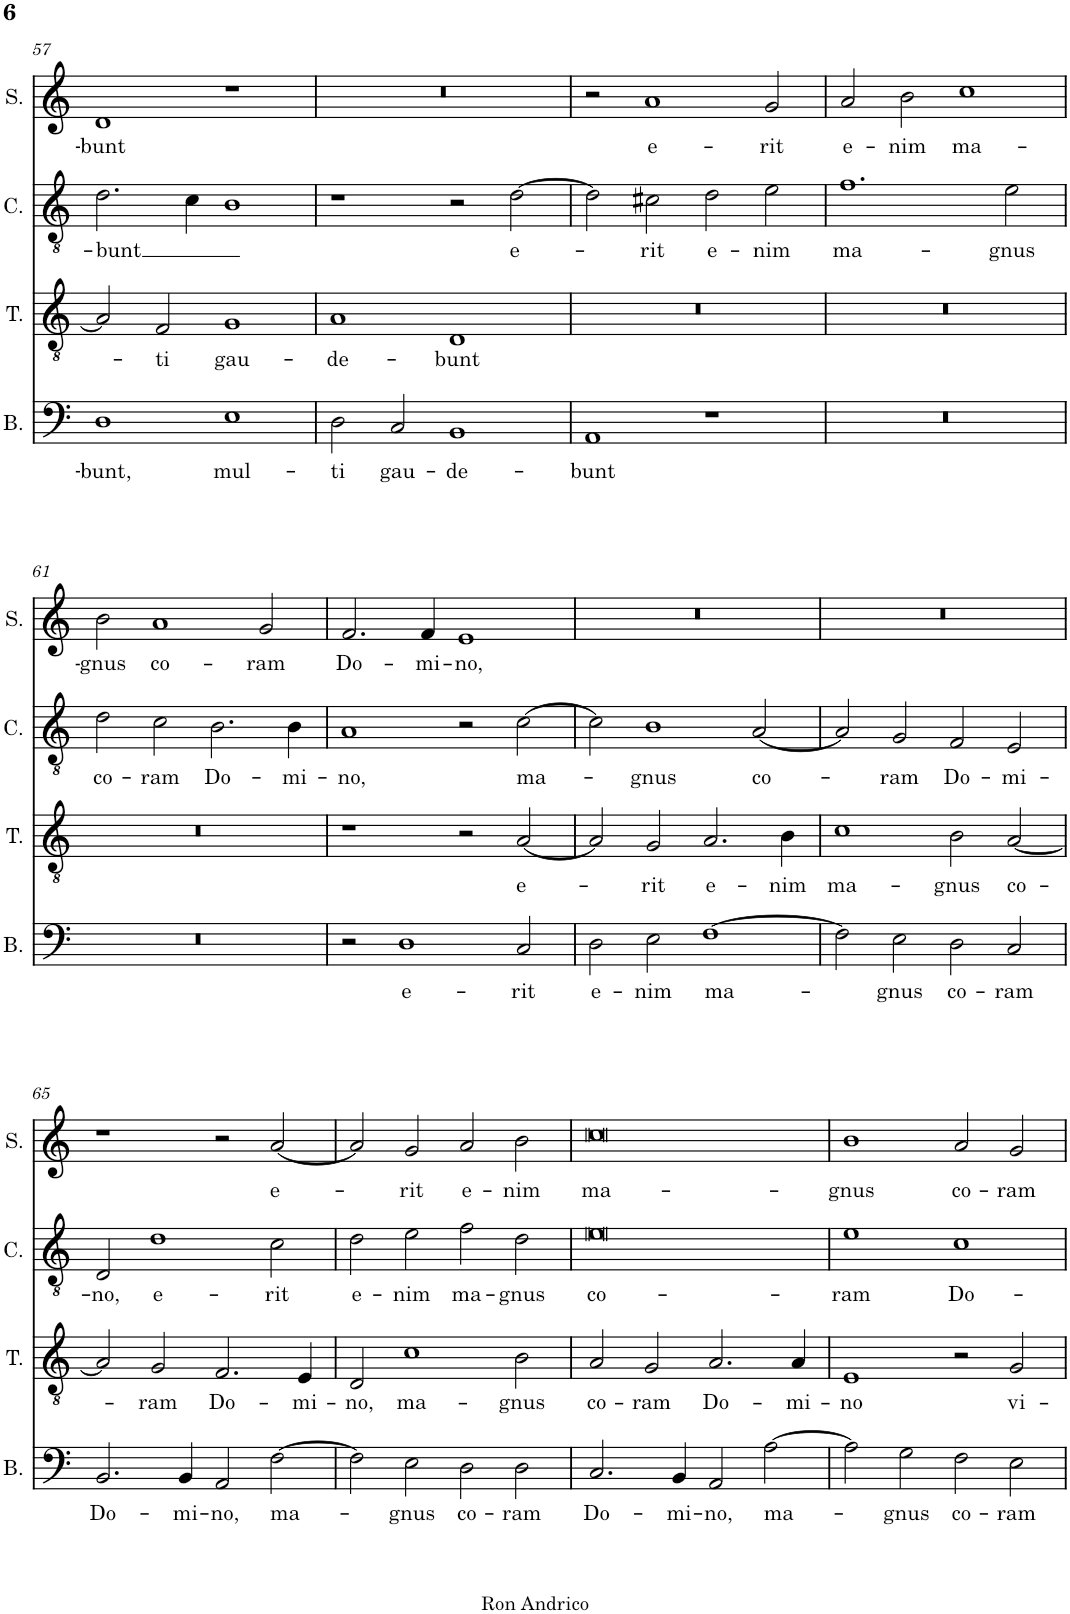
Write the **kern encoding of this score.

**kern	**text	**kern	**text	**kern	**text	**kern	**text
*part4	*part4	*part3	*part3	*part2	*part2	*part1	*part1
*staff4	*staff4	*staff3	*staff3	*staff2	*staff2	*staff1	*staff1
*I"Bassus	*	*I"Tenor	*	*I"Contratenor	*	*I"Superius	*
*I'B.	*	*I'T.	*	*I'C.	*	*I'S.	*
!!LO:PB:g=z
*clefF4	*	*clefGv2	*	*clefGv2	*	*clefG2	*
*k[]	*	*k[]	*	*k[]	*	*k[]	*
*M4/2	*	*M4/2	*	*M4/2	*	*M4/2	*
=57	=57	=57	=57	=57	=57	=57	=57
!	!LO:LY:b	!	!	!	!LO:LY:b	!	!LO:LY:b
1D	-bunt,	2A/]	.	2.d\	-bunt	1d	-bunt
!	!	!	!LO:LY:b	!	!	!	!
.	.	2F/	-ti	.	.	.	.
.	.	.	.	4c\	.	.	.
!	!LO:LY:b	!	!LO:LY:b	!	!	!	!
1E	mul-	1G	gau-	1B	.	1r	.
=58	=58	=58	=58	=58	=58	=58	=58
!	!LO:LY:b	!	!LO:LY:b	!	!	!	!
2D\	-ti	1A	-de-	1r	.	0r	.
!	!LO:LY:b	!	!	!	!	!	!
2C/	gau-	.	.	.	.	.	.
!	!LO:LY:b	!	!LO:LY:b	!	!	!	!
1BB	-de-	1D	-bunt	2r	.	.	.
!	!	!	!	!	!LO:LY:b	!	!
.	.	.	.	[2d\	e-	.	.
=59	=59	=59	=59	=59	=59	=59	=59
!	!LO:LY:b	!	!	!	!	!	!
1AA	-bunt	0r	.	2d\]	.	2r	.
!	!	!	!	!	!LO:LY:b	!	!LO:LY:b
.	.	.	.	2c#X\	-rit	1a	e-
!	!	!	!	!	!LO:LY:b	!	!
1r	.	.	.	2d\	e-	.	.
!	!	!	!	!	!LO:LY:b	!	!LO:LY:b
.	.	.	.	2e\	-nim	2g/	-rit
=60	=60	=60	=60	=60	=60	=60	=60
!	!	!	!	!	!LO:LY:b	!	!LO:LY:b
0r	.	0r	.	1.f	ma-	2a/	e-
!	!	!	!	!	!	!	!LO:LY:b
.	.	.	.	.	.	2b\	-nim
!	!	!	!	!	!	!	!LO:LY:b
.	.	.	.	.	.	1cc	ma-
!	!	!	!	!	!LO:LY:b	!	!
.	.	.	.	2e\	-gnus	.	.
!!LO:LB:g=z
=61	=61	=61	=61	=61	=61	=61	=61
!	!	!	!	!	!LO:LY:b	!	!LO:LY:b
0r	.	0r	.	2d\	co-	2b\	-gnus
!	!	!	!	!	!LO:LY:b	!	!LO:LY:b
.	.	.	.	2c\	-ram	1a	co-
!	!	!	!	!	!LO:LY:b	!	!
.	.	.	.	2.B\	Do-	.	.
!	!	!	!	!	!	!	!LO:LY:b
.	.	.	.	.	.	2g/	-ram
!	!	!	!	!	!LO:LY:b	!	!
.	.	.	.	4B\	-mi-	.	.
=62	=62	=62	=62	=62	=62	=62	=62
!	!	!	!	!	!LO:LY:b	!	!LO:LY:b
2r	.	1r	.	1A	-no,	2.f/	Do-
!	!LO:LY:b	!	!	!	!	!	!
1D	e-	.	.	.	.	.	.
!	!	!	!	!	!	!	!LO:LY:b
.	.	.	.	.	.	4f/	-mi-
!	!	!	!	!	!	!	!LO:LY:b
.	.	2r	.	2r	.	1e	-no,
!	!LO:LY:b	!	!LO:LY:b	!	!LO:LY:b	!	!
2C/	-rit	[2A/	e-	[2c\	ma-	.	.
=63	=63	=63	=63	=63	=63	=63	=63
!	!LO:LY:b	!	!	!	!	!	!
2D\	e-	2A/]	.	2c\]	.	0r	.
!	!LO:LY:b	!	!LO:LY:b	!	!LO:LY:b	!	!
2E\	-nim	2G/	-rit	1B	-gnus	.	.
!	!LO:LY:b	!	!LO:LY:b	!	!	!	!
[1F	ma-	2.A/	e-	.	.	.	.
!	!	!	!	!	!LO:LY:b	!	!
.	.	.	.	[2A/	co-	.	.
!	!	!	!LO:LY:b	!	!	!	!
.	.	4B\	-nim	.	.	.	.
=64	=64	=64	=64	=64	=64	=64	=64
!	!	!	!LO:LY:b	!	!	!	!
2F\]	.	1c	ma-	2A/]	.	0r	.
!	!LO:LY:b	!	!	!	!LO:LY:b	!	!
2E\	-gnus	.	.	2G/	-ram	.	.
!	!LO:LY:b	!	!LO:LY:b	!	!LO:LY:b	!	!
2D\	co-	2B\	-gnus	2F/	Do-	.	.
!	!LO:LY:b	!	!LO:LY:b	!	!LO:LY:b	!	!
2C/	-ram	[2A/	co-	2E/	-mi-	.	.
!!LO:LB:g=z
=65	=65	=65	=65	=65	=65	=65	=65
!	!LO:LY:b	!	!	!	!LO:LY:b	!	!
2.BB/	Do-	2A/]	.	2D/	-no,	1r	.
!	!	!	!LO:LY:b	!	!LO:LY:b	!	!
.	.	2G/	-ram	1d	e-	.	.
!	!LO:LY:b	!	!	!	!	!	!
4BB/	-mi-	.	.	.	.	.	.
!	!LO:LY:b	!	!LO:LY:b	!	!	!	!
2AA/	-no,	2.F/	Do-	.	.	2r	.
!	!LO:LY:b	!	!	!	!LO:LY:b	!	!LO:LY:b
[2F\	ma-	.	.	2c\	-rit	[2a/	e-
!	!	!	!LO:LY:b	!	!	!	!
.	.	4E/	-mi-	.	.	.	.
=66	=66	=66	=66	=66	=66	=66	=66
!	!	!	!LO:LY:b	!	!LO:LY:b	!	!
2F\]	.	2D/	-no,	2d\	e-	2a/]	.
!	!LO:LY:b	!	!LO:LY:b	!	!LO:LY:b	!	!LO:LY:b
2E\	-gnus	1c	ma-	2e\	-nim	2g/	-rit
!	!LO:LY:b	!	!	!	!LO:LY:b	!	!LO:LY:b
2D\	co-	.	.	2f\	ma-	2a/	e-
!	!LO:LY:b	!	!LO:LY:b	!	!LO:LY:b	!	!LO:LY:b
2D\	-ram	2B\	-gnus	2d\	-gnus	2b\	-nim
=67	=67	=67	=67	=67	=67	=67	=67
!	!LO:LY:b	!	!LO:LY:b	!	!LO:LY:b	!	!LO:LY:b
2.C/	Do-	2A/	co-	0e	co-	0cc	ma-
!	!	!	!LO:LY:b	!	!	!	!
.	.	2G/	-ram	.	.	.	.
!	!LO:LY:b	!	!	!	!	!	!
4BB/	-mi-	.	.	.	.	.	.
!	!LO:LY:b	!	!LO:LY:b	!	!	!	!
2AA/	-no,	2.A/	Do-	.	.	.	.
!	!LO:LY:b	!	!	!	!	!	!
[2A\	ma-	.	.	.	.	.	.
!	!	!	!LO:LY:b	!	!	!	!
.	.	4A/	-mi-	.	.	.	.
=68	=68	=68	=68	=68	=68	=68	=68
!	!	!	!LO:LY:b	!	!LO:LY:b	!	!LO:LY:b
2A\]	.	1E	-no	1e	-ram	1b	-gnus
!	!LO:LY:b	!	!	!	!	!	!
2G\	-gnus	.	.	.	.	.	.
!	!LO:LY:b	!	!	!	!LO:LY:b	!	!LO:LY:b
2F\	co-	2r	.	1c	Do-	2a/	co-
!	!LO:LY:b	!	!LO:LY:b	!	!	!	!LO:LY:b
2E\	-ram	2G/	vi-	.	.	2g/	-ram
=	=	=	=	=	=	=	=
*-	*-	*-	*-	*-	*-	*-	*-
